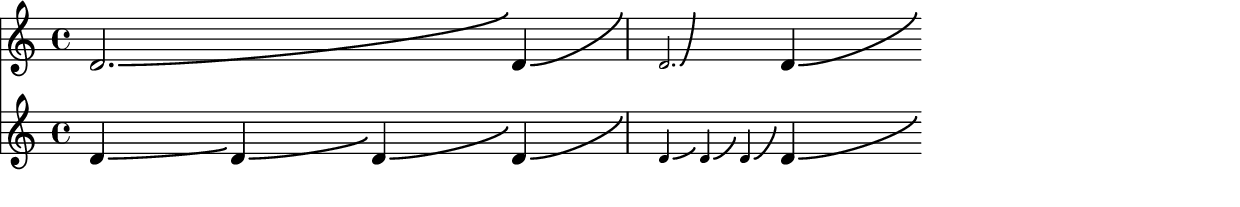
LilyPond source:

%% Generated by lilypond-book
%% Options: [exampleindent=10.16\mm,indent=0\mm,line-width=160\mm,paper-height=845.047\pt,paper-width=597.508\pt,papersize='(cons (* 597.508 pt) (* 845.047 pt))]
\include "lilypond-book-preamble.ly"


% ****************************************************************
% Start cut-&-pastable-section
% ****************************************************************

#(ly:set-option 'eps-box-padding 3.000000)



\paper {
  #(set-paper-size '(cons (* 597.508 pt) (* 845.047 pt)))
  indent = 0\mm
  line-width = 160\mm
  % offset the left padding, also add 1mm as lilypond creates cropped
  % images with a little space on the right
  line-width = #(- line-width (* mm  3.000000) (* mm 1))
}

\layout {
  
}




% ****************************************************************
% ly snippet:
% ****************************************************************
\sourcefilename "/lilypond-2.26.0/input/regression/bend-after-start-in-grace.ly"
\sourcefileline 0
\version "2.19.21"

\header {

  texidoc = "Falls and doits terminate correctly on the next note,
even when started inside a @code{\\grace}."
}

\layout {
  ragged-right = ##f
}

<<
  \new Staff {
    d'2.\bendAfter 10
    4 \bendAfter 10
    |
    \grace { 2. \bendAfter 10 }
    4 \bendAfter 10
  }
  \new Staff {
    d'4 \bendAfter 2
    4 \bendAfter 4
    4 \bendAfter 6
    4 \bendAfter 8
    |
    \grace {
      4 \bendAfter 2
      4 \bendAfter 4
      4 \bendAfter 6
    }
    4 \bendAfter 8
  }
>>



% ****************************************************************
% end ly snippet
% ****************************************************************
